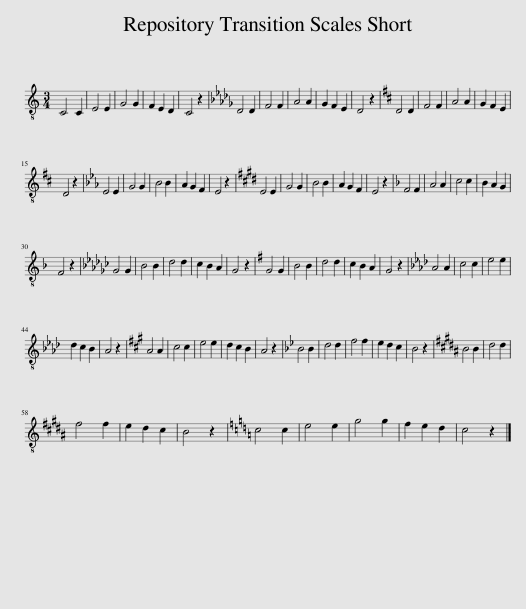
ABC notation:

X:1
L:1/8
M:3/4
I:linebreak $
K:C
V:1 treble-8
V:1
 C4 C2 | E4 E2 | G4 G2 | F2 E2 D2 | C4 z2 | %5
[K:Db] D4 D2 | F4 F2 | A4 A2 | G2 F2 E2 | D4 z2 | %10
[K:D] D4 D2 | F4 F2 | A4 A2 | G2 F2 E2 |$ D4 z2 | %15
[K:Eb] E4 E2 | G4 G2 | B4 B2 | A2 G2 F2 | E4 z2 | %20
[K:E] E4 E2 | G4 G2 | B4 B2 | A2 G2 F2 | E4 z2 | %25
[K:F] F4 F2 | A4 A2 | c4 c2 | B2 A2 G2 |$ F4 z2 | %30
[K:Gb] G4 G2 | B4 B2 | d4 d2 | c2 B2 A2 | G4 z2 | %35
[K:G] G4 G2 | B4 B2 | d4 d2 | c2 B2 A2 | G4 z2 | %40
[K:Ab] A4 A2 | c4 c2 | e4 e2 |$ d2 c2 B2 | A4 z2 | %45
[K:A] A4 A2 | c4 c2 | e4 e2 | d2 c2 B2 | A4 z2 | %50
[K:Bb] B4 B2 | d4 d2 | f4 f2 | e2 d2 c2 | B4 z2 | %55
[K:B] B4 B2 | d4 d2 |$ f4 f2 | e2 d2 c2 | B4 z2 | %60
[K:C] c4 c2 | e4 e2 | g4 g2 | f2 e2 d2 | c4 z2 |] %65
